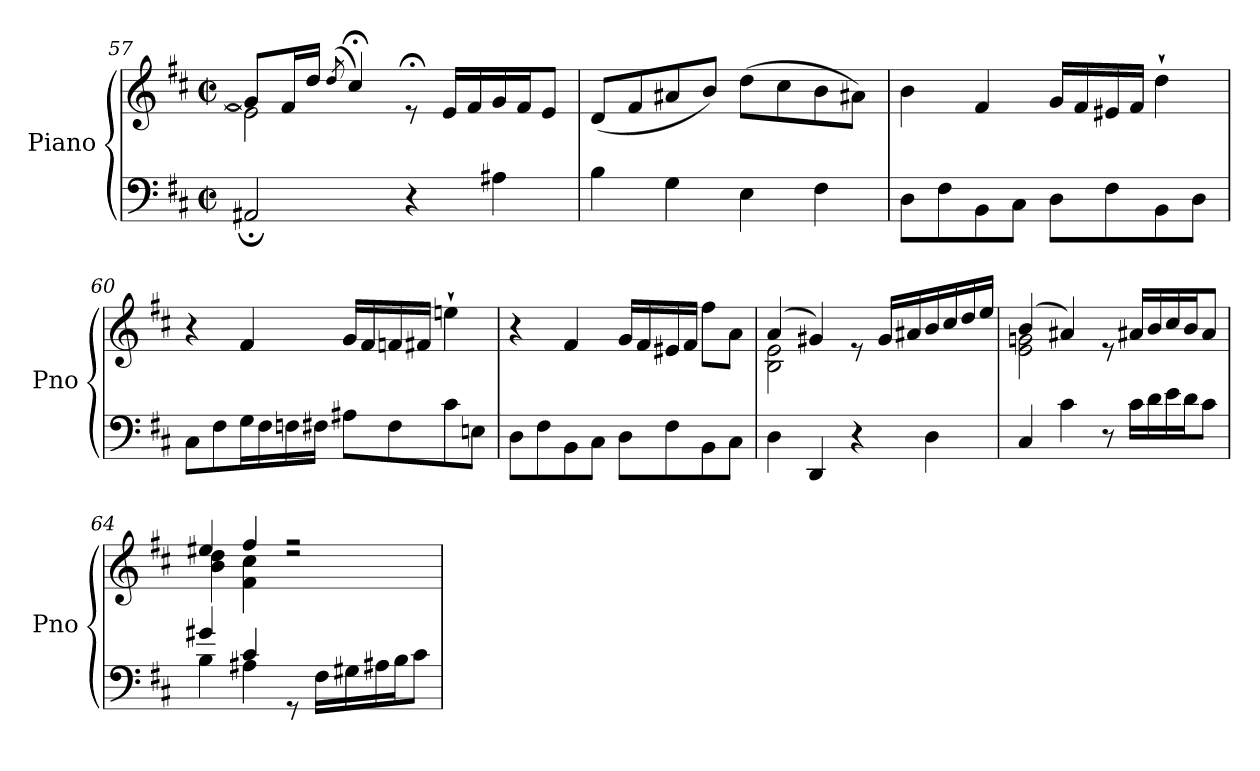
**kern	**kern
*part1	*part1
*staff2	*staff1
*I"Piano	*
*I'Pno	*
*clefF4	*clefG2
*k[f#c#]	*k[f#c#]
*M2/2	*M2/2
*met(c|)	*met(c|)
=57	=57
*^	*^
2ryy	2AA#X;/	8g/L]	2e\]
.	.	16f#/L	.
.	.	16dd/JJ	.
.	.	(>8qdd/	.
.	.	4cc#;</)	.
2ryy	4r	8r;<e	2ryy
.	.	16e/LL	.
.	.	16f#/	.
.	4A#X\	16g/	.
.	.	16f#/J	.
.	.	8e/J	.
*v	*v	*	*
*	*v	*v
!!LO:LB:g=z
=58	=58
4B\	(8d/L
.	8f#/
4G\	8a#X/
.	8b/J)
4E\	(8dd\L
.	8cc#\
4F#\	8b\
.	8a#X\J)
=59	=59
8D\L	4b\
8F#\	.
8BB\	4f#/
8C#\J	.
8D\L	16g/LL
.	16f#/
8F#\	16e#X/
.	16f#/JJ
8BB\	4dd`\
8D\J	.
=60	=60
8C#\L	4r
8F#\	.
16G\L	4f#/
16F#\	.
16Fni\	.
16F#\JJ	.
8A#X\L	16g/LL
.	16f#/
8F#\	16fni/
.	16f#/JJ
8c#\	4een`\
8En\J	.
=61	=61
8D\L	4r
8F#\	.
8BB\	4f#/
8C#\J	.
8D\L	16g/LL
.	16f#/
8F#\	16e#X/
.	16f#/JJ
8BB\	8ff#\L
8C#\J	8a\J
!!LO:LB:g=z
=62	=62
*^	*^
2ryy	4D\	(4a/	2B\ 2e\
.	4DD/	4g#X/)	.
2ryy	4r	8re	2ryy
.	.	16g#/LL	.
.	.	16a#X/	.
.	4D\	16b/	.
.	.	16cc#/	.
.	.	16dd/	.
.	.	16ee/JJ	.
=63	=63	=63	=63
2ryy	4C#/	(4b/	2e\ 2gn\
.	4c#\	4a#X/)	.
2ryy	8r	8re	2ryy
.	16c#\LL	16a#X/LL	.
.	16d\	16b/	.
.	16e\	16cc#/	.
.	16d\J	16b/J	.
.	8c#\J	8a#/J	.
=64	=64	=64	=64
*	*	*	*^
4g#X/	4B\	4ee#X/	4b\ 4dd\	2ryy
4c#/	4A#X\	4ff#/	4f#\ 4cc#\	.
8rGG	2ryy	2r	2rdd	2ryy
16F#\LL	.	.	.	.
16G#X\	.	.	.	.
16A#X\	.	.	.	.
16B\J	.	.	.	.
8c#\J	.	.	.	.
*v	*v	*	*	*
*	*v	*v	*v
=	=
*-	*-
